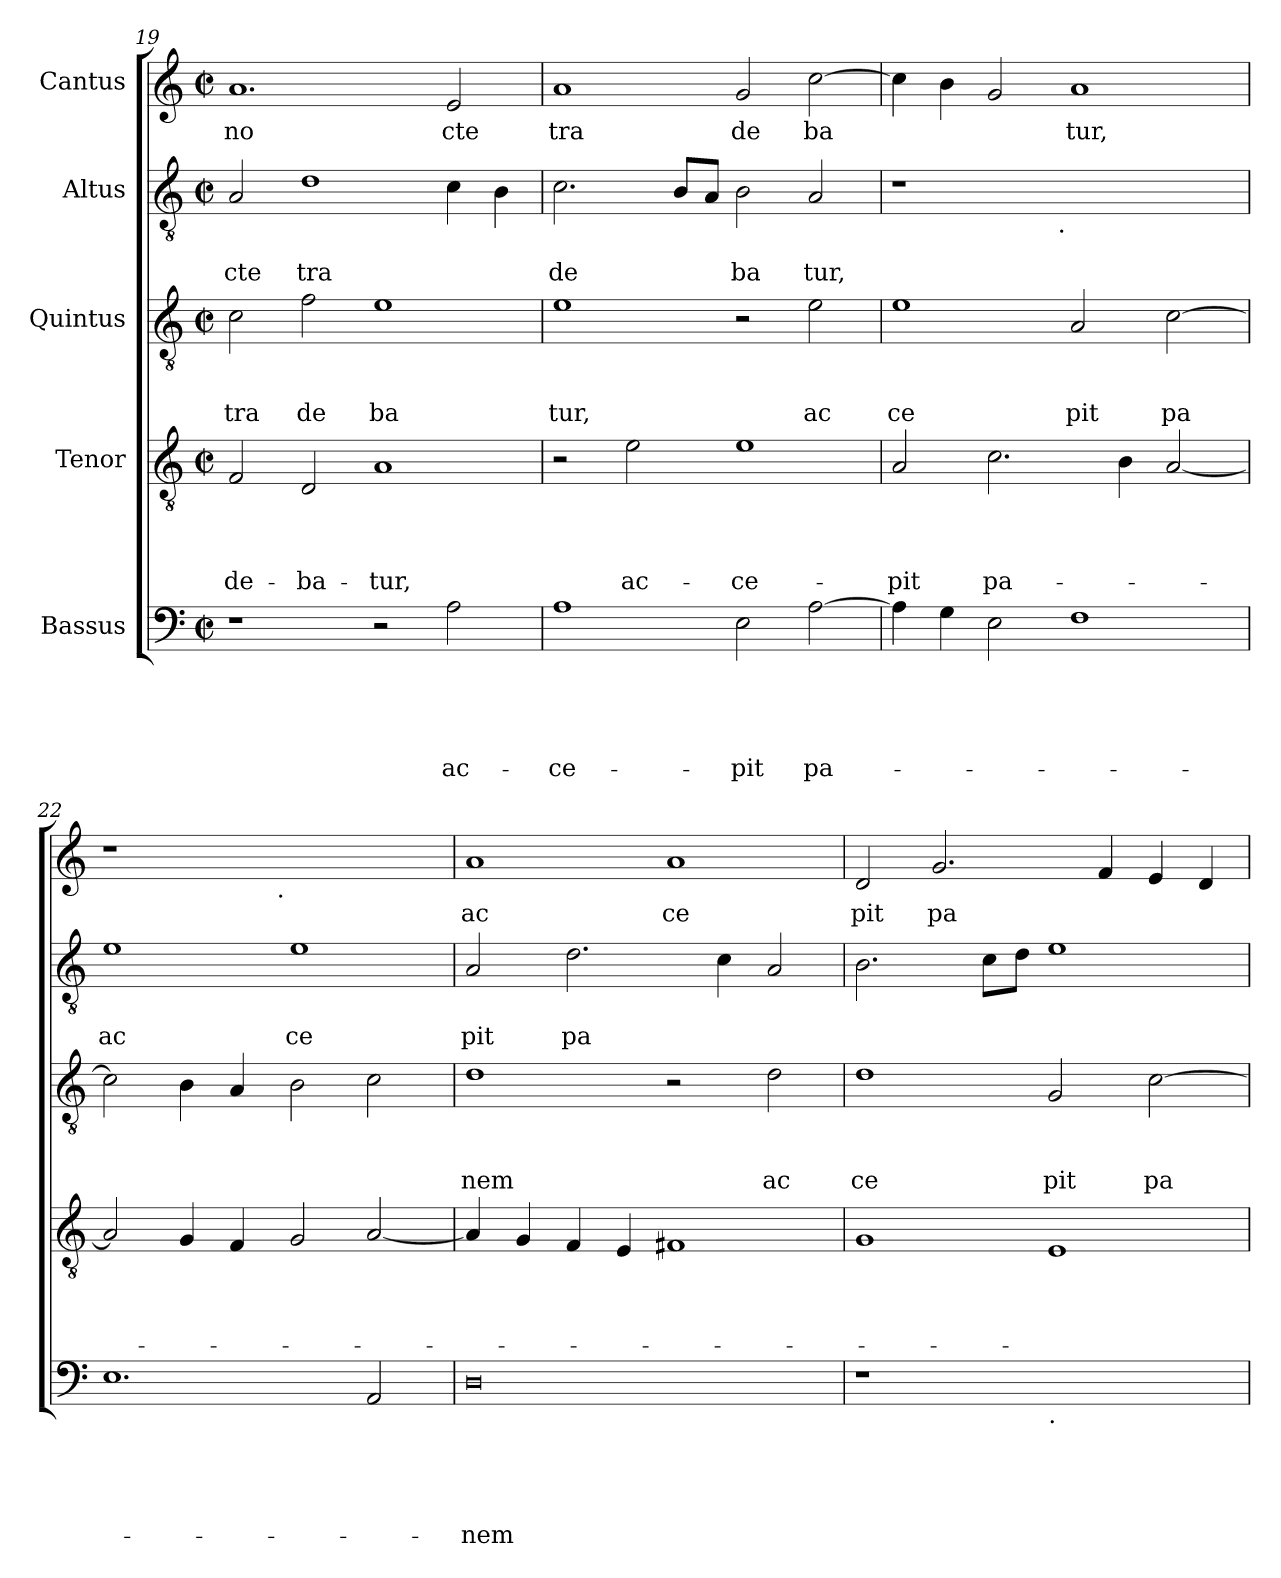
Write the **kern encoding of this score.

**kern	**text	**text	**text	**text	**text	**kern	**text	**text	**text	**text	**kern	**text	**text	**text	**kern	**text	**text	**kern	**text
*part5	*part5	*part5	*part5	*part5	*part5	*part4	*part4	*part4	*part4	*part4	*part3	*part3	*part3	*part3	*part2	*part2	*part2	*part1	*part1
*staff5	*staff5	*staff5	*staff5	*staff5	*staff5	*staff4	*staff4	*staff4	*staff4	*staff4	*staff3	*staff3	*staff3	*staff3	*staff2	*staff2	*staff2	*staff1	*staff1
*I"Bassus	*	*	*	*	*	*I"Tenor	*	*	*	*	*I"Quintus	*	*	*	*I"Altus	*	*	*I"Cantus	*
!!LO:PB:g=z
*clefF4	*	*	*	*	*	*clefGv2	*	*	*	*	*clefGv2	*	*	*	*clefGv2	*	*	*clefG2	*
*k[]	*	*	*	*	*	*k[]	*	*	*	*	*k[]	*	*	*	*k[]	*	*	*k[]	*
*C:	*	*	*	*	*	*C:	*	*	*	*	*C:	*	*	*	*C:	*	*	*C:	*
*M2/2	*	*	*	*	*	*M2/2	*	*	*	*	*M2/2	*	*	*	*M2/2	*	*	*M2/2	*
*met(c|)	*	*	*	*	*	*met(c|)	*	*	*	*	*met(c|)	*	*	*	*met(c|)	*	*	*met(c|)	*
=19	=19	=19	=19	=19	=19	=19	=19	=19	=19	=19	=19	=19	=19	=19	=19	=19	=19	=19	=19
!	!	!	!	!	!	!	!	!	!	!LO:LY:b	!	!	!	!LO:LY:b	!	!	!LO:LY:b	!	!LO:LY:b
1r	.	.	.	.	.	2F/	.	.	.	de-	2c\	.	.	tra	2A/	.	-cte	1.a	no
!	!	!	!	!	!	!	!	!	!	!LO:LY:b	!	!	!	!LO:LY:b	!	!	!LO:LY:b	!	!
.	.	.	.	.	.	2D/	.	.	.	-ba-	2f\	.	.	de	1d	.	tra	.	.
!	!	!	!	!	!	!	!	!	!	!LO:LY:b	!	!	!	!LO:LY:b	!	!	!	!	!
2r	.	.	.	.	.	1A	.	.	.	-tur,	1e	.	.	ba	.	.	.	.	.
!	!	!	!	!	!LO:LY:b	!	!	!	!	!	!	!	!	!	!	!	!	!	!LO:LY:b
2A\	.	.	.	.	ac-	.	.	.	.	.	.	.	.	.	4c\	.	.	2e/	cte
.	.	.	.	.	.	.	.	.	.	.	.	.	.	.	4B\	.	.	.	.
=20	=20	=20	=20	=20	=20	=20	=20	=20	=20	=20	=20	=20	=20	=20	=20	=20	=20	=20	=20
!	!	!	!	!	!LO:LY:b	!	!	!	!	!	!	!	!	!LO:LY:b	!	!	!LO:LY:b	!	!LO:LY:b
1A	.	.	.	.	-ce-	2r	.	.	.	.	1e	.	.	tur,	2.c\	.	de	1a	tra
!	!	!	!	!	!	!	!	!	!	!LO:LY:b	!	!	!	!	!	!	!	!	!
.	.	.	.	.	.	2e\	.	.	.	ac-	.	.	.	.	.	.	.	.	.
.	.	.	.	.	.	.	.	.	.	.	.	.	.	.	8B/L	.	.	.	.
.	.	.	.	.	.	.	.	.	.	.	.	.	.	.	8A/J	.	.	.	.
!	!	!	!	!	!LO:LY:b	!	!	!	!	!LO:LY:b	!	!	!	!	!	!	!LO:LY:b	!	!LO:LY:b
2E\	.	.	.	.	-pit	1e	.	.	.	-ce-	2r	.	.	.	2B\	.	ba	2g/	de
!	!	!	!	!	!LO:LY:b	!	!	!	!	!	!	!	!	!LO:LY:b	!	!	!LO:LY:b	!	!LO:LY:b
[>2A\	.	.	.	.	pa-	.	.	.	.	.	2e\	.	.	ac	2A/	.	tur,	[>2cc\	ba
=21	=21	=21	=21	=21	=21	=21	=21	=21	=21	=21	=21	=21	=21	=21	=21	=21	=21	=21	=21
!	!	!	!	!	!	!	!	!	!	!LO:LY:b	!	!	!	!LO:LY:b	!	!	!	!	!
*	*	*	*	*	*	*	*	*	*	*	*	*	*	*	*^	*	*	*	*
4A\]	.	.	.	.	.	2A/	.	.	.	-pit	1e	.	.	ce	1r	2ryy	.	.	4cc\]	.
4G\	.	.	.	.	.	.	.	.	.	.	.	.	.	.	.	.	.	.	4b\	.
!	!	!	!	!	!	!	!	!	!	!LO:LY:b	!	!	!	!	!	!	!	!	!	!
2E\	.	.	.	.	.	2.c\	.	.	.	pa-	.	.	.	.	.	4...ryy	.	.	2g/	.
!	!	!	!	!	!	!	!	!	!	!	!	!	!	!	!	!LO:TX:b:t=.	!	!	!	!
.	.	.	.	.	.	.	.	.	.	.	.	.	.	.	.	1ryy	.	.	.	.
!	!	!	!	!	!	!	!	!	!	!	!	!	!	!LO:LY:b	!	!	!	!	!	!LO:LY:b
1F	.	.	.	.	.	.	.	.	.	.	2A/	.	.	pit	1ryy	.	.	.	1a	tur,
.	.	.	.	.	.	4B\	.	.	.	.	.	.	.	.	.	.	.	.	.	.
!	!	!	!	!	!	!	!	!	!	!	!	!	!	!LO:LY:b	!	!	!	!	!	!
.	.	.	.	.	.	[<2A/	.	.	.	.	[>2c\	.	.	pa	.	.	.	.	.	.
.	.	.	.	.	.	.	.	.	.	.	.	.	.	.	.	32ryy	.	.	.	.
=22	=22	=22	=22	=22	=22	=22	=22	=22	=22	=22	=22	=22	=22	=22	=22	=22	=22	=22	=22	=22
!	!	!	!	!	!	!	!	!	!	!	!	!	!	!	!	!	!	!LO:LY:b	!	!
*	*	*	*	*	*	*	*	*	*	*	*	*	*	*	*v	*v	*	*	*^	*
1.E	.	.	.	.	.	2A/]	.	.	.	.	2c\]	.	.	.	1e	.	ac	1r	2ryy	.
.	.	.	.	.	.	4G/	.	.	.	.	4B\	.	.	.	.	.	.	.	4...ryy	.
.	.	.	.	.	.	4F/	.	.	.	.	4A/	.	.	.	.	.	.	.	.	.
!	!	!	!	!	!	!	!	!	!	!	!	!	!	!	!	!	!	!	!LO:TX:b:t=.	!
.	.	.	.	.	.	.	.	.	.	.	.	.	.	.	.	.	.	.	1ryy	.
!	!	!	!	!	!	!	!	!	!	!	!	!	!	!	!	!	!LO:LY:b	!	!	!
.	.	.	.	.	.	2G/	.	.	.	.	2B\	.	.	.	1e	.	ce	1ryy	.	.
2AA/	.	.	.	.	.	[<2A/	.	.	.	.	2c\	.	.	.	.	.	.	.	.	.
.	.	.	.	.	.	.	.	.	.	.	.	.	.	.	.	.	.	.	32ryy	.
=23	=23	=23	=23	=23	=23	=23	=23	=23	=23	=23	=23	=23	=23	=23	=23	=23	=23	=23	=23	=23
!	!	!	!	!	!LO:LY:b	!	!	!	!	!	!	!	!	!LO:LY:b	!	!	!LO:LY:b	!	!	!LO:LY:b
*	*	*	*	*	*	*	*	*	*	*	*	*	*	*	*	*	*	*v	*v	*
0D	.	.	.	.	-nem	4A/]	.	.	.	.	1d	.	.	nem	2A/	.	pit	1a	ac
.	.	.	.	.	.	4G/	.	.	.	.	.	.	.	.	.	.	.	.	.
!	!	!	!	!	!	!	!	!	!	!	!	!	!	!	!	!	!LO:LY:b	!	!
.	.	.	.	.	.	4F/	.	.	.	.	.	.	.	.	2.d\	.	pa	.	.
.	.	.	.	.	.	4E/	.	.	.	.	.	.	.	.	.	.	.	.	.
!	!	!	!	!	!	!	!	!	!	!	!	!	!	!	!	!	!	!	!LO:LY:b
.	.	.	.	.	.	1F#X	.	.	.	.	2r	.	.	.	.	.	.	1a	ce
.	.	.	.	.	.	.	.	.	.	.	.	.	.	.	4c\	.	.	.	.
!	!	!	!	!	!	!	!	!	!	!	!	!	!	!LO:LY:b	!	!	!	!	!
.	.	.	.	.	.	.	.	.	.	.	2d\	.	.	ac	2A/	.	.	.	.
=24	=24	=24	=24	=24	=24	=24	=24	=24	=24	=24	=24	=24	=24	=24	=24	=24	=24	=24	=24
!	!	!	!	!	!	!	!	!	!	!	!	!	!	!LO:LY:b	!	!	!	!	!LO:LY:b
1r	.	.	.	.	.	1G	.	.	.	.	1d	.	.	ce	2.B\	.	.	2d/	pit
!	!	!	!	!	!	!	!	!	!	!	!	!	!	!	!	!	!	!	!LO:LY:b
.	.	.	.	.	.	.	.	.	.	.	.	.	.	.	.	.	.	2.g/	pa
.	.	.	.	.	.	.	.	.	.	.	.	.	.	.	8c\L	.	.	.	.
.	.	.	.	.	.	.	.	.	.	.	.	.	.	.	8d\J	.	.	.	.
!LO:TX:b:t=.	!	!	!	!	!	!	!	!	!	!	!	!	!	!	!	!	!	!	!
!	!	!	!	!	!	!	!	!	!	!	!	!	!	!LO:LY:b	!	!	!	!	!
1ryy	.	.	.	.	.	1E	.	.	.	.	2G/	.	.	pit	1e	.	.	.	.
.	.	.	.	.	.	.	.	.	.	.	.	.	.	.	.	.	.	4f/	.
!	!	!	!	!	!	!	!	!	!	!	!	!	!	!LO:LY:b	!	!	!	!	!
.	.	.	.	.	.	.	.	.	.	.	[<2c\	.	.	pa	.	.	.	4e/	.
.	.	.	.	.	.	.	.	.	.	.	.	.	.	.	.	.	.	4d/	.
=	=	=	=	=	=	=	=	=	=	=	=	=	=	=	=	=	=	=	=
*-	*-	*-	*-	*-	*-	*-	*-	*-	*-	*-	*-	*-	*-	*-	*-	*-	*-	*-	*-
